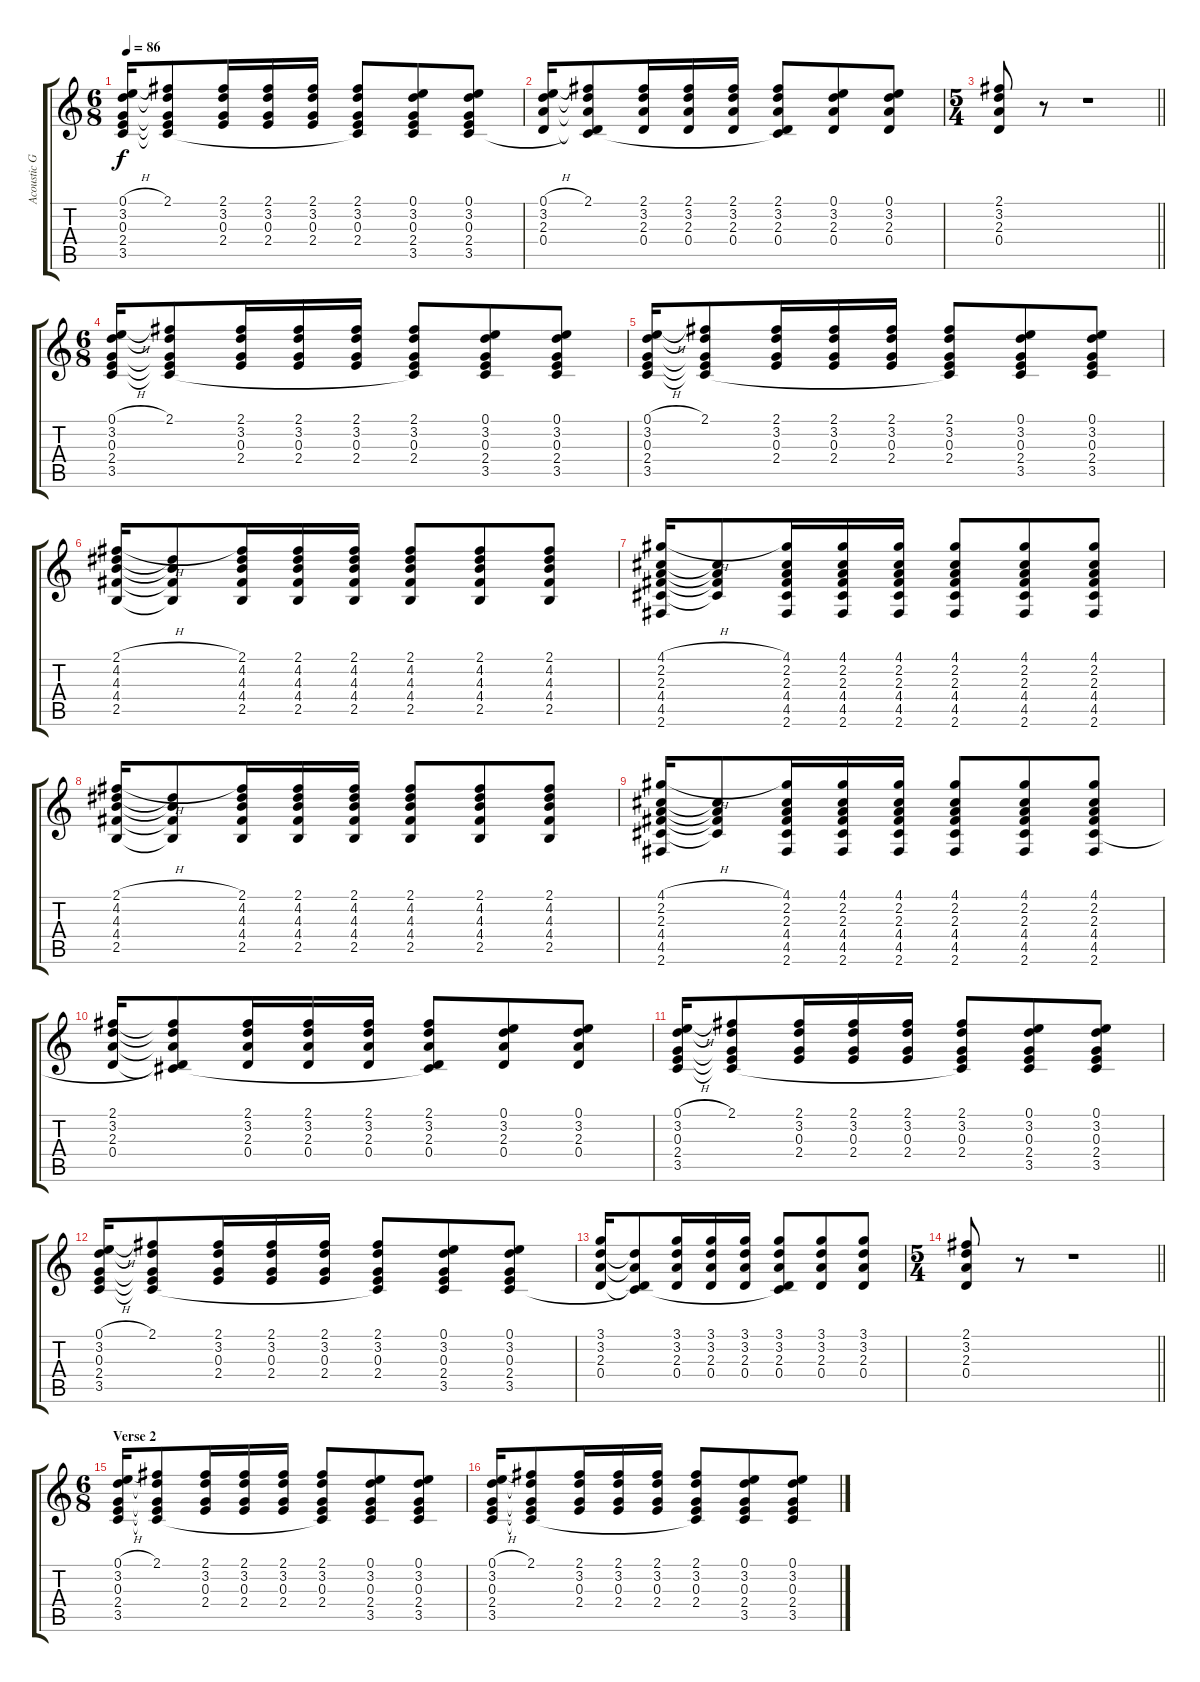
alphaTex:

\track ("Acoustic Guitar" "Acoustic G") {instrument acousticguitarsteel}
\staff {score tabs}
\tuning (E4 B3 G3 D3 A2 E2) {hide}
\ts (6 8)
\tempo 86
\clef g2
\ks c
(0.1{h} 3.2 0.3 2.4 3.5).16{dy f} (2.1 3.2{t} 0.3{t} 2.4{t} 3.5{t}).8 (2.1 3.2 0.3 2.4).16 (2.1 3.2 0.3 2.4).16 (2.1 3.2 0.3 2.4).16 (2.1 3.2 0.3 2.4 3.5{t}).8 (0.1 3.2 0.3 2.4 3.5).8 (0.1 3.2 0.3 2.4 3.5).8 |
(0.1{h} 3.2 2.3 0.4).16 (2.1 3.2{t} 2.3{t} 0.4{t} 3.5{t}).8 (2.1 3.2 2.3 0.4).16 (2.1 3.2 2.3 0.4).16 (2.1 3.2 2.3 0.4).16 (2.1 3.2 2.3 0.4 3.5{t}).8 (0.1 3.2 2.3 0.4).8 (0.1 3.2 2.3 0.4).8 |
\ts (5 4)
\barLineRight lightlight
(2.1 3.2 2.3 0.4).8 r.8 r.1 |
\ts (6 8)
(0.1{h} 3.2 0.3 2.4 3.5).16 (2.1 3.2{t} 0.3{t} 2.4{t} 3.5{t}).8 (2.1 3.2 0.3 2.4).16 (2.1 3.2 0.3 2.4).16 (2.1 3.2 0.3 2.4).16 (2.1 3.2 0.3 2.4 3.5{t}).8 (0.1 3.2 0.3 2.4 3.5).8 (0.1 3.2 0.3 2.4 3.5).8 |
(0.1{h} 3.2 0.3 2.4 3.5).16 (2.1 3.2{t} 0.3{t} 2.4{t} 3.5{t}).8 (2.1 3.2 0.3 2.4).16 (2.1 3.2 0.3 2.4).16 (2.1 3.2 0.3 2.4).16 (2.1 3.2 0.3 2.4 3.5{t}).8 (0.1 3.2 0.3 2.4 3.5).8 (0.1 3.2 0.3 2.4 3.5).8 |
(2.1{h} 4.2 4.3 4.4 2.5).16 (4.2{t} 4.3{t} 4.4{t} 2.5{t}).8 (2.1 4.2 4.3 4.4 2.5).16 (2.1 4.2 4.3 4.4 2.5).16 (2.1 4.2 4.3 4.4 2.5).16 (2.1 4.2 4.3 4.4 2.5).8 (2.1 4.2 4.3 4.4 2.5).8 (2.1 4.2 4.3 4.4 2.5).8 |
(4.1{h} 2.2 2.3 4.4 4.5 2.6).16 (2.2{t} 2.3{t} 4.4{t} 4.5{t}).8 (4.1 2.2 2.3 4.4 4.5 2.6).16 (4.1 2.2 2.3 4.4 4.5 2.6).16 (4.1 2.2 2.3 4.4 4.5 2.6).16 (4.1 2.2 2.3 4.4 4.5 2.6).8 (4.1 2.2 2.3 4.4 4.5 2.6).8 (4.1 2.2 2.3 4.4 4.5 2.6).8 |
(2.1{h} 4.2 4.3 4.4 2.5).16 (4.2{t} 4.3{t} 4.4{t} 2.5{t}).8 (2.1 4.2 4.3 4.4 2.5).16 (2.1 4.2 4.3 4.4 2.5).16 (2.1 4.2 4.3 4.4 2.5).16 (2.1 4.2 4.3 4.4 2.5).8 (2.1 4.2 4.3 4.4 2.5).8 (2.1 4.2 4.3 4.4 2.5).8 |
(4.1{h} 2.2 2.3 4.4 4.5 2.6).16 (2.2{t} 2.3{t} 4.4{t} 4.5{t}).8 (4.1 2.2 2.3 4.4 4.5 2.6).16 (4.1 2.2 2.3 4.4 4.5 2.6).16 (4.1 2.2 2.3 4.4 4.5 2.6).16 (4.1 2.2 2.3 4.4 4.5 2.6).8 (4.1 2.2 2.3 4.4 4.5 2.6).8 (4.1 2.2 2.3 4.4 4.5 2.6).8 |
(2.1 3.2 2.3 0.4).16 (2.1{t} 3.2{t} 2.3{t} 0.4{t} 4.5{t}).8 (2.1 3.2 2.3 0.4).16 (2.1 3.2 2.3 0.4).16 (2.1 3.2 2.3 0.4).16 (2.1 3.2 2.3 0.4 4.5{t}).8 (0.1 3.2 2.3 0.4).8 (0.1 3.2 2.3 0.4).8 |
(0.1{h} 3.2 0.3 2.4 3.5).16 (2.1 3.2{t} 0.3{t} 2.4{t} 3.5{t}).8 (2.1 3.2 0.3 2.4).16 (2.1 3.2 0.3 2.4).16 (2.1 3.2 0.3 2.4).16 (2.1 3.2 0.3 2.4 3.5{t}).8 (0.1 3.2 0.3 2.4 3.5).8 (0.1 3.2 0.3 2.4 3.5).8 |
(0.1{h} 3.2 0.3 2.4 3.5).16 (2.1 3.2{t} 0.3{t} 2.4{t} 3.5{t}).8 (2.1 3.2 0.3 2.4).16 (2.1 3.2 0.3 2.4).16 (2.1 3.2 0.3 2.4).16 (2.1 3.2 0.3 2.4 3.5{t}).8 (0.1 3.2 0.3 2.4 3.5).8 (0.1 3.2 0.3 2.4 3.5).8 |
(3.1 3.2 2.3 0.4).16 (3.2{t} 2.3{t} 0.4{t} 3.5{t}).8 (3.1 3.2 2.3 0.4).16 (3.1 3.2 2.3 0.4).16 (3.1 3.2 2.3 0.4).16 (3.1 3.2 2.3 0.4 3.5{t}).8 (3.1 3.2 2.3 0.4).8 (3.1 3.2 2.3 0.4).8 |
\ts (5 4)
\barLineRight lightlight
(2.1 3.2 2.3 0.4).8 r.8 r.1 |
\ts (6 8)
\section ("" "Verse 2")
(0.1{h} 3.2 0.3 2.4 3.5).16 (2.1 3.2{t} 0.3{t} 2.4{t} 3.5{t}).8 (2.1 3.2 0.3 2.4).16 (2.1 3.2 0.3 2.4).16 (2.1 3.2 0.3 2.4).16 (2.1 3.2 0.3 2.4 3.5{t}).8 (0.1 3.2 0.3 2.4 3.5).8 (0.1 3.2 0.3 2.4 3.5).8 |
(0.1{h} 3.2 0.3 2.4 3.5).16 (2.1 3.2{t} 0.3{t} 2.4{t} 3.5{t}).8 (2.1 3.2 0.3 2.4).16 (2.1 3.2 0.3 2.4).16 (2.1 3.2 0.3 2.4).16 (2.1 3.2 0.3 2.4 3.5{t}).8 (0.1 3.2 0.3 2.4 3.5).8 (0.1 3.2 0.3 2.4 3.5).8
